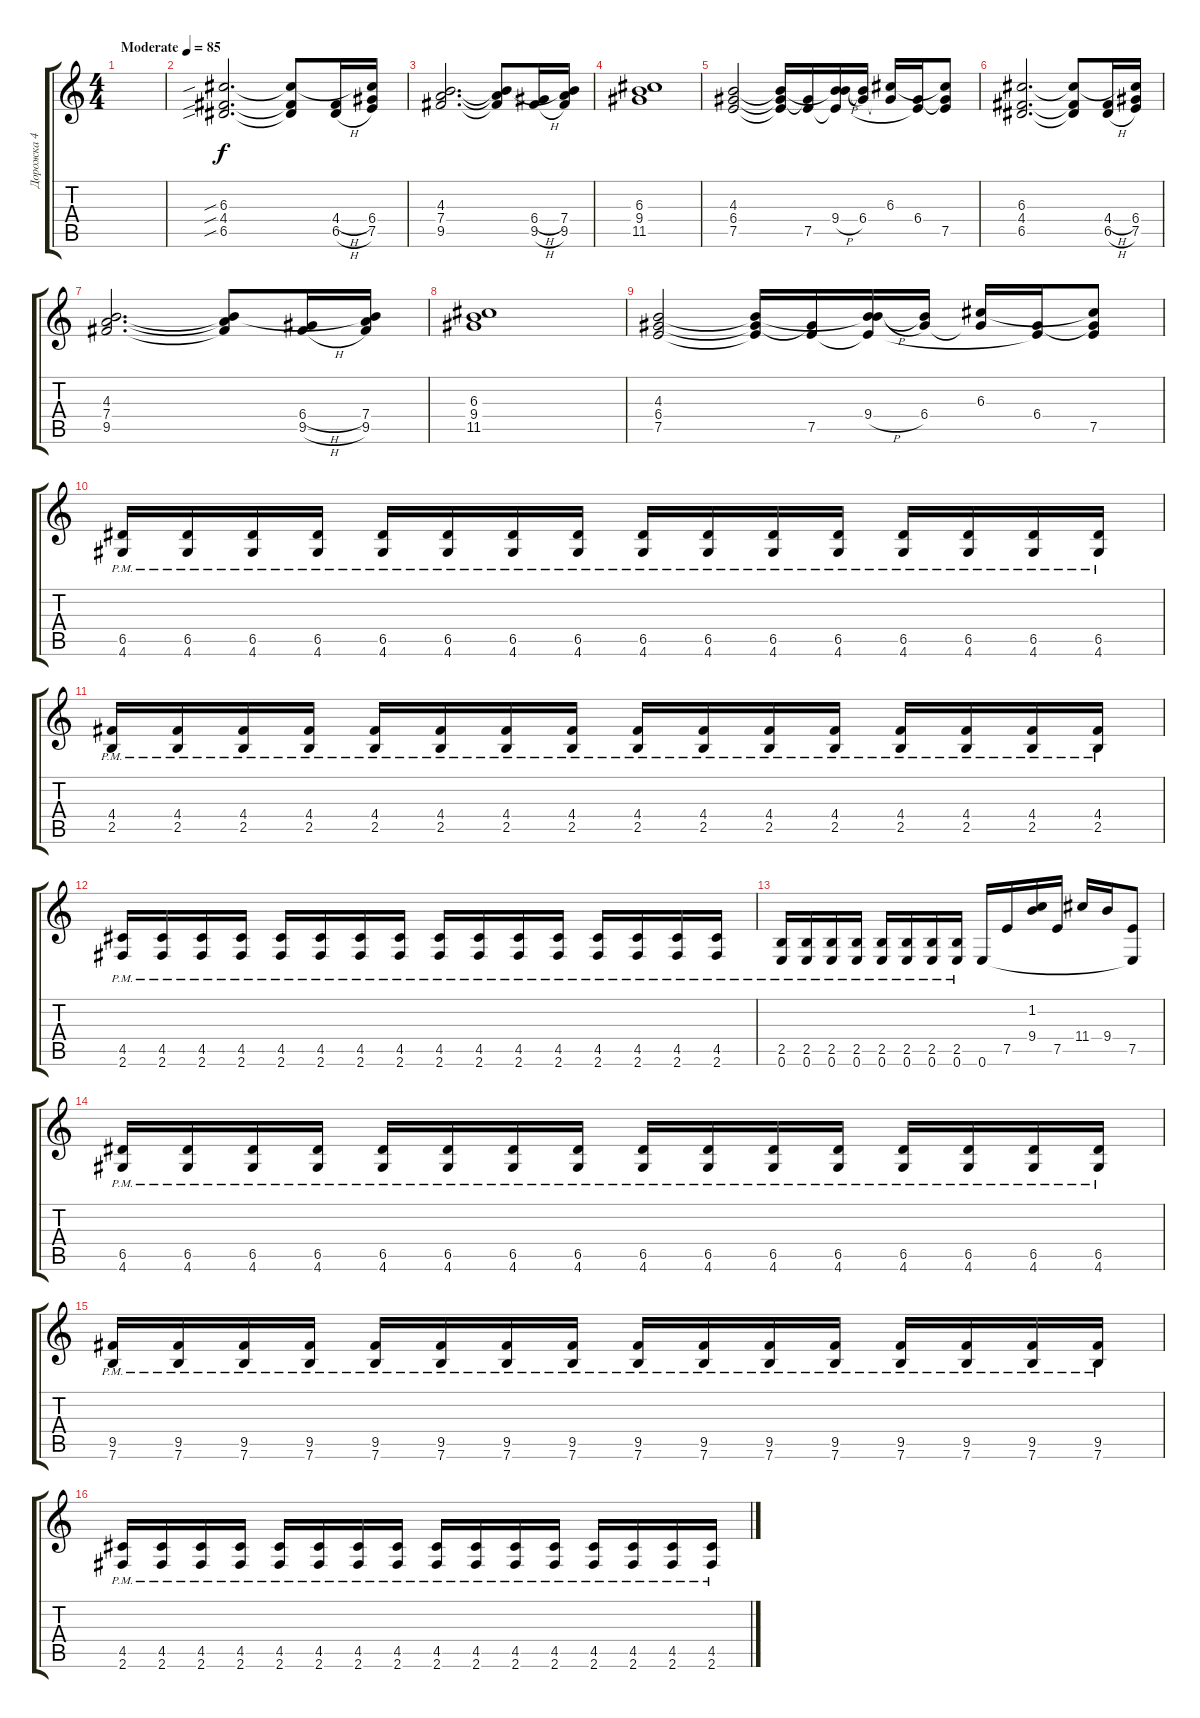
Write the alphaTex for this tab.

\track ("Дорожка 4" "Дорожка 4") {instrument overdrivenguitar}
\staff {score tabs}
\tuning (E4 B3 G3 D3 A2 E2) {hide}
\ts (4 4)
\tempo (85 "Moderate")
\clef g2
\ks c
|
(6.3{sib} 4.4{sib} 6.5{sib}).2{d} (6.3{t} 4.4{t} 6.5{t}).8 (4.4{h} 6.5{h}).16 (6.3{t} 6.4 7.5).16 |
(4.3 7.4 9.5).2{d} (4.3{t} 7.4{t} 9.5{t}).8 (6.4{h} 9.5{h}).16 (4.3{t} 7.4 9.5).16 |
(6.3 9.4 11.5).1 |
(4.3 6.4 7.5).2 (4.3{t} 6.4{t} 7.5{t}).16 (6.4{t} 7.5).16 (4.3{t} 9.4{h} 7.5{t}).16 (4.3{t} 6.4).16 (6.3 6.4{t}).16 (6.4 7.5{t}).16 (6.3{t} 6.4{t} 7.5).8 |
(6.3 4.4 6.5).2{d} (6.3{t} 4.4{t} 6.5{t}).8 (4.4{h} 6.5{h}).16 (6.3{t} 6.4 7.5).16 |
(4.3 7.4 9.5).2{d} (4.3{t} 7.4{t} 9.5{t}).8 (6.4{h} 9.5{h}).16 (4.3{t} 7.4 9.5).16 |
(6.3 9.4 11.5).1 |
(4.3 6.4 7.5).2 (4.3{t} 6.4{t} 7.5{t}).16 (6.4{t} 7.5).16 (4.3{t} 9.4{h} 7.5{t}).16 (4.3{t} 6.4).16 (6.3 6.4{t}).16 (6.4 7.5{t}).16 (6.3{t} 6.4{t} 7.5).8 |
(6.5{pm} 4.6{pm}).16{balance 8} (6.5{pm} 4.6{pm}).16 (6.5{pm} 4.6{pm}).16 (6.5{pm} 4.6{pm}).16 (6.5{pm} 4.6{pm}).16 (6.5{pm} 4.6{pm}).16 (6.5{pm} 4.6{pm}).16 (6.5{pm} 4.6{pm}).16 (6.5{pm} 4.6{pm}).16 (6.5{pm} 4.6{pm}).16 (6.5{pm} 4.6{pm}).16 (6.5{pm} 4.6{pm}).16 (6.5{pm} 4.6{pm}).16 (6.5{pm} 4.6{pm}).16 (6.5{pm} 4.6{pm}).16 (6.5{pm} 4.6{pm}).16 |
(4.4{pm} 2.5{pm}).16 (4.4{pm} 2.5{pm}).16 (4.4{pm} 2.5{pm}).16 (4.4{pm} 2.5{pm}).16 (4.4{pm} 2.5{pm}).16 (4.4{pm} 2.5{pm}).16 (4.4{pm} 2.5{pm}).16 (4.4{pm} 2.5{pm}).16 (4.4{pm} 2.5{pm}).16 (4.4{pm} 2.5{pm}).16 (4.4{pm} 2.5{pm}).16 (4.4{pm} 2.5{pm}).16 (4.4{pm} 2.5{pm}).16 (4.4{pm} 2.5{pm}).16 (4.4{pm} 2.5{pm}).16 (4.4{pm} 2.5{pm}).16 |
(4.5{pm} 2.6{pm}).16 (4.5{pm} 2.6{pm}).16 (4.5{pm} 2.6{pm}).16 (4.5{pm} 2.6{pm}).16 (4.5{pm} 2.6{pm}).16 (4.5{pm} 2.6{pm}).16 (4.5{pm} 2.6{pm}).16 (4.5{pm} 2.6{pm}).16 (4.5{pm} 2.6{pm}).16 (4.5{pm} 2.6{pm}).16 (4.5{pm} 2.6{pm}).16 (4.5{pm} 2.6{pm}).16 (4.5{pm} 2.6{pm}).16 (4.5{pm} 2.6{pm}).16 (4.5{pm} 2.6{pm}).16 (4.5{pm} 2.6{pm}).16 |
(2.5{pm} 0.6{pm}).16 (2.5{pm} 0.6{pm}).16 (2.5{pm} 0.6{pm}).16 (2.5{pm} 0.6{pm}).16 (2.5{pm} 0.6{pm}).16 (2.5{pm} 0.6{pm}).16 (2.5{pm} 0.6{pm}).16 (2.5{pm} 0.6{pm}).16 0.6.16 7.5.16 (1.2 9.4).16 7.5.16 11.4.16 9.4.16 (7.5 0.6{t}).8 |
(6.5{pm} 4.6{pm}).16 (6.5{pm} 4.6{pm}).16 (6.5{pm} 4.6{pm}).16 (6.5{pm} 4.6{pm}).16 (6.5{pm} 4.6{pm}).16 (6.5{pm} 4.6{pm}).16 (6.5{pm} 4.6{pm}).16 (6.5{pm} 4.6{pm}).16 (6.5{pm} 4.6{pm}).16 (6.5{pm} 4.6{pm}).16 (6.5{pm} 4.6{pm}).16 (6.5{pm} 4.6{pm}).16 (6.5{pm} 4.6{pm}).16 (6.5{pm} 4.6{pm}).16 (6.5{pm} 4.6{pm}).16 (6.5{pm} 4.6{pm}).16 |
(9.5{pm} 7.6{pm}).16 (9.5{pm} 7.6{pm}).16 (9.5{pm} 7.6{pm}).16 (9.5{pm} 7.6{pm}).16 (9.5{pm} 7.6{pm}).16 (9.5{pm} 7.6{pm}).16 (9.5{pm} 7.6{pm}).16 (9.5{pm} 7.6{pm}).16 (9.5{pm} 7.6{pm}).16 (9.5{pm} 7.6{pm}).16 (9.5{pm} 7.6{pm}).16 (9.5{pm} 7.6{pm}).16 (9.5{pm} 7.6{pm}).16 (9.5{pm} 7.6{pm}).16 (9.5{pm} 7.6{pm}).16 (9.5{pm} 7.6{pm}).16 |
(4.5{pm} 2.6{pm}).16 (4.5{pm} 2.6{pm}).16 (4.5{pm} 2.6{pm}).16 (4.5{pm} 2.6{pm}).16 (4.5{pm} 2.6{pm}).16 (4.5{pm} 2.6{pm}).16 (4.5{pm} 2.6{pm}).16 (4.5{pm} 2.6{pm}).16 (4.5{pm} 2.6{pm}).16 (4.5{pm} 2.6{pm}).16 (4.5{pm} 2.6{pm}).16 (4.5{pm} 2.6{pm}).16 (4.5{pm} 2.6{pm}).16 (4.5{pm} 2.6{pm}).16 (4.5{pm} 2.6{pm}).16 (4.5{pm} 2.6{pm}).16
